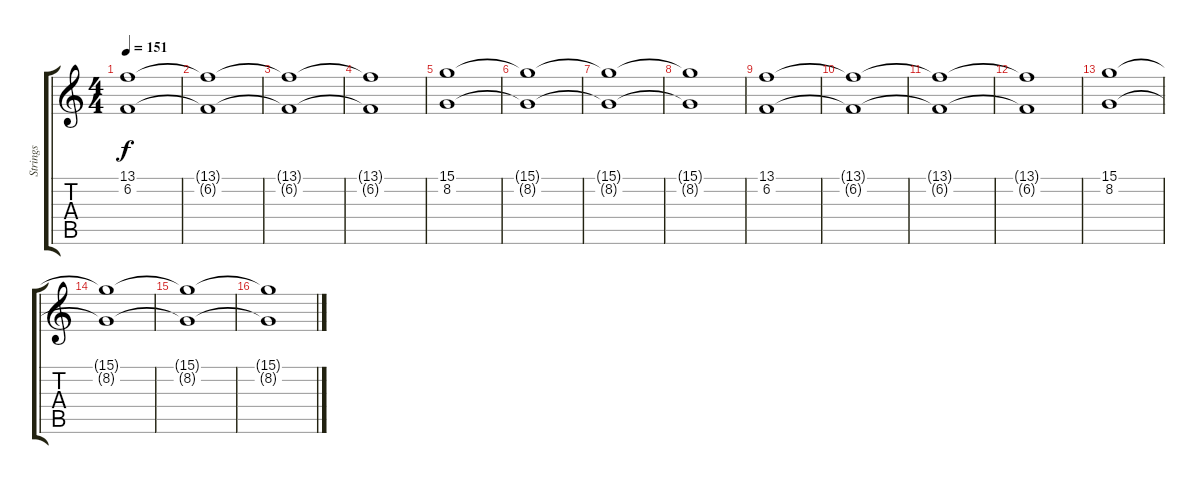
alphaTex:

\track ("Strings" "Strings") {instrument stringensemble2}
\staff {score tabs}
\tuning (E4 B3 G3 D3 A2 E2) {hide}
\ts (4 4)
\tempo 151
\clef g2
\ks c
(13.1 6.2).1{dy f} |
(13.1{t} 6.2{t}).1 |
(13.1{t} 6.2{t}).1 |
(13.1{t} 6.2{t}).1 |
(15.1 8.2).1 |
(15.1{t} 8.2{t}).1 |
(15.1{t} 8.2{t}).1 |
(15.1{t} 8.2{t}).1 |
(13.1 6.2).1 |
(13.1{t} 6.2{t}).1 |
(13.1{t} 6.2{t}).1 |
(13.1{t} 6.2{t}).1 |
(15.1 8.2).1 |
(15.1{t} 8.2{t}).1 |
(15.1{t} 8.2{t}).1 |
(15.1{t} 8.2{t}).1
